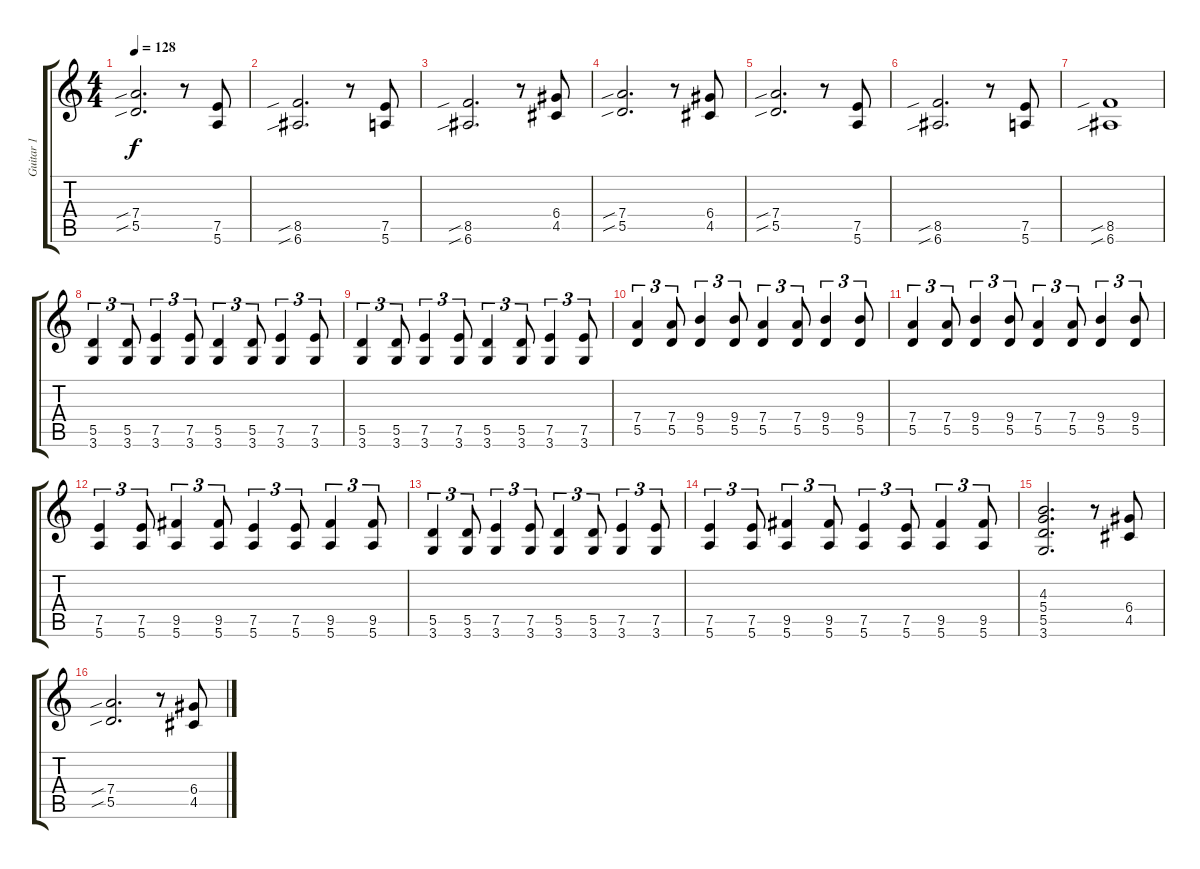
\track ("Guitar 1" "Guitar 1") {instrument distortionguitar}
\staff {score tabs}
\tuning (E4 B3 G3 D3 A2 E2) {hide}
\ts (4 4)
\tempo 128
\clef g2
\ks c
(7.4{sib} 5.5{sib}).2{d dy f} r.8 (7.5 5.6).8 |
(8.5{sib} 6.6{sib}).2{d} r.8 (7.5 5.6).8 |
(8.5{sib} 6.6{sib}).2{d} r.8 (6.4 4.5).8 |
(7.4{sib} 5.5{sib}).2{d} r.8 (6.4 4.5).8 |
(7.4{sib} 5.5{sib}).2{d} r.8 (7.5 5.6).8 |
(8.5{sib} 6.6{sib}).2{d} r.8 (7.5 5.6).8 |
(8.5{sib} 6.6{sib}).1 |
(5.5 3.6).4{tu (3 2)} (5.5 3.6).8{tu (3 2)} (7.5 3.6).4{tu (3 2)} (7.5 3.6).8{tu (3 2)} (5.5 3.6).4{tu (3 2)} (5.5 3.6).8{tu (3 2)} (7.5 3.6).4{tu (3 2)} (7.5 3.6).8{tu (3 2)} |
(5.5 3.6).4{tu (3 2)} (5.5 3.6).8{tu (3 2)} (7.5 3.6).4{tu (3 2)} (7.5 3.6).8{tu (3 2)} (5.5 3.6).4{tu (3 2)} (5.5 3.6).8{tu (3 2)} (7.5 3.6).4{tu (3 2)} (7.5 3.6).8{tu (3 2)} |
(7.4 5.5).4{tu (3 2)} (7.4 5.5).8{tu (3 2)} (9.4 5.5).4{tu (3 2)} (9.4 5.5).8{tu (3 2)} (7.4 5.5).4{tu (3 2)} (7.4 5.5).8{tu (3 2)} (9.4 5.5).4{tu (3 2)} (9.4 5.5).8{tu (3 2)} |
(7.4 5.5).4{tu (3 2)} (7.4 5.5).8{tu (3 2)} (9.4 5.5).4{tu (3 2)} (9.4 5.5).8{tu (3 2)} (7.4 5.5).4{tu (3 2)} (7.4 5.5).8{tu (3 2)} (9.4 5.5).4{tu (3 2)} (9.4 5.5).8{tu (3 2)} |
(7.5 5.6).4{tu (3 2)} (7.5 5.6).8{tu (3 2)} (9.5 5.6).4{tu (3 2)} (9.5 5.6).8{tu (3 2)} (7.5 5.6).4{tu (3 2)} (7.5 5.6).8{tu (3 2)} (9.5 5.6).4{tu (3 2)} (9.5 5.6).8{tu (3 2)} |
(5.5 3.6).4{tu (3 2)} (5.5 3.6).8{tu (3 2)} (7.5 3.6).4{tu (3 2)} (7.5 3.6).8{tu (3 2)} (5.5 3.6).4{tu (3 2)} (5.5 3.6).8{tu (3 2)} (7.5 3.6).4{tu (3 2)} (7.5 3.6).8{tu (3 2)} |
(7.5 5.6).4{tu (3 2)} (7.5 5.6).8{tu (3 2)} (9.5 5.6).4{tu (3 2)} (9.5 5.6).8{tu (3 2)} (7.5 5.6).4{tu (3 2)} (7.5 5.6).8{tu (3 2)} (9.5 5.6).4{tu (3 2)} (9.5 5.6).8{tu (3 2)} |
(4.3 5.4 5.5 3.6).2{d} r.8 (6.4 4.5).8 |
(7.4{sib} 5.5{sib}).2{d} r.8 (6.4 4.5).8
